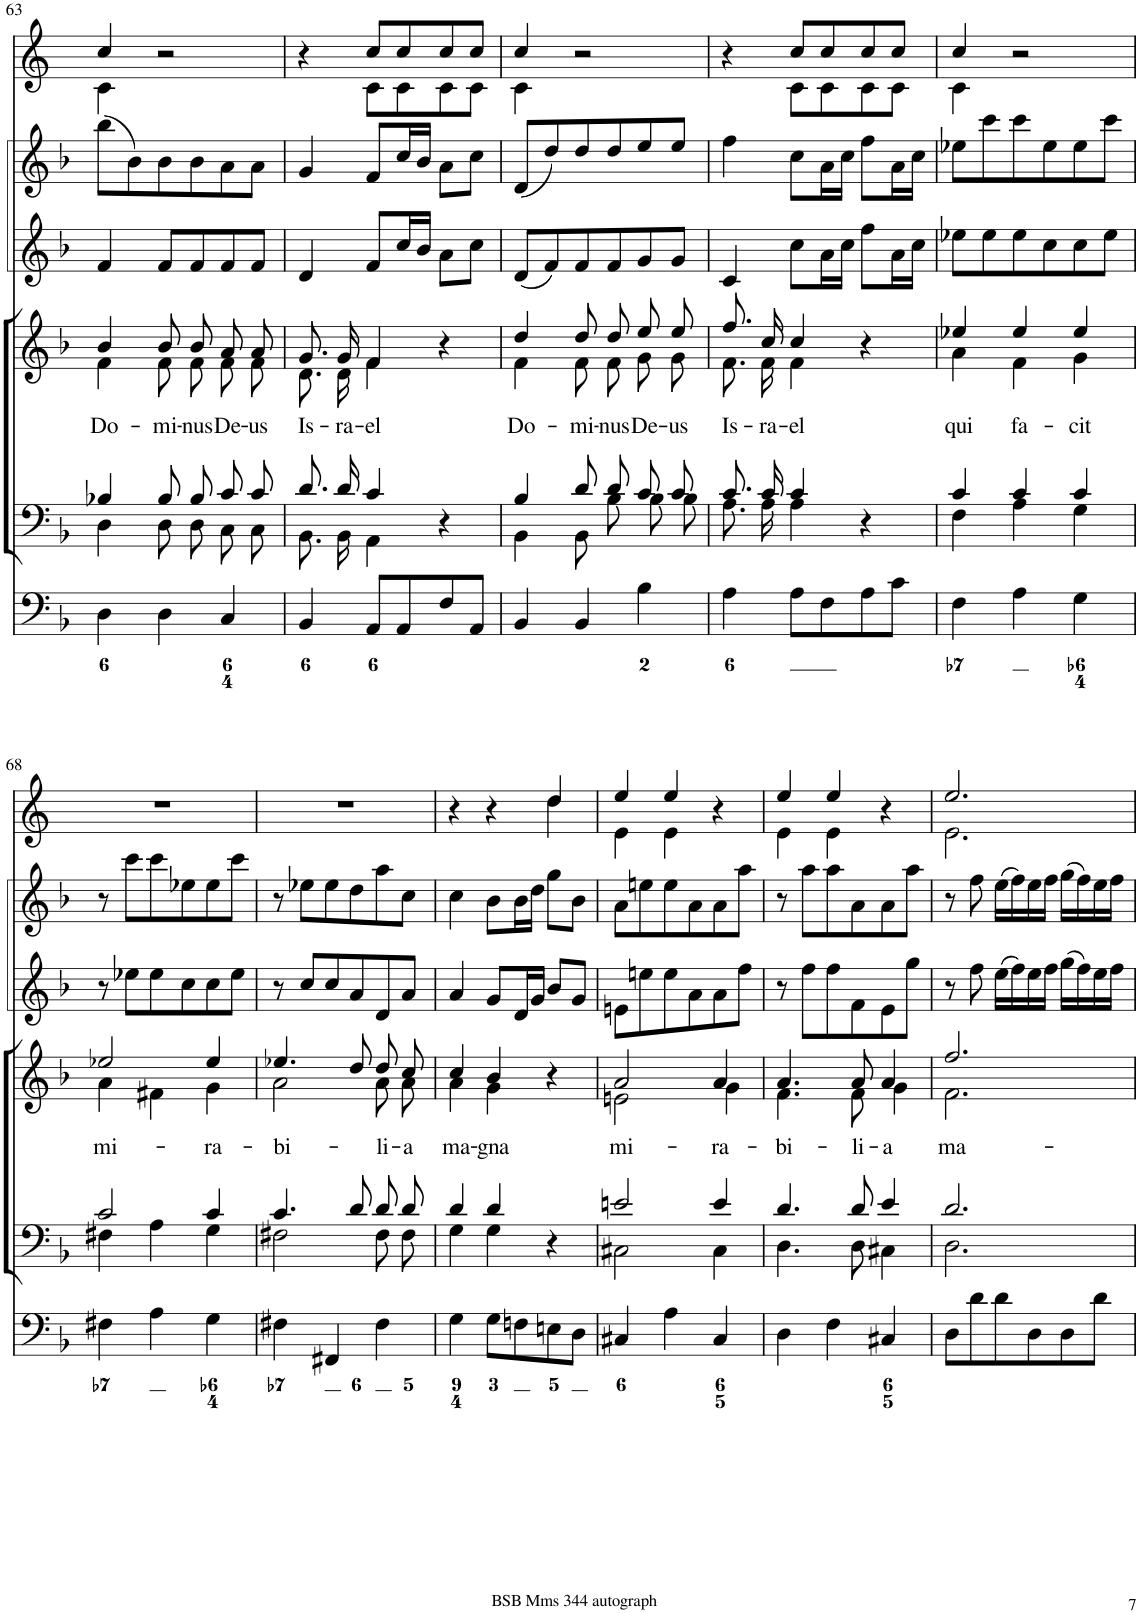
**kern	**kern	**kern	**text	**kern	**kern	**kern
*part6	*part5	*part4	*part4	*part3	*part2	*part1
*staff6	*staff5	*staff4	*staff4	*staff3	*staff2	*staff1
*I"Organ	*I"Voice	*I"Voice	*	*I"Violin	*I"Violini	*I"Corni in F
*	*	*	*	*I'Vln	*I'Vln	*
!!LO:PB:g=z
*clefF4	*clefF4	*clefG2	*	*clefG2	*clefG2	*clefG2
*	*	*	*	*	*	*Trd4c7
*k[b-]	*k[b-]	*k[b-]	*	*k[b-]	*k[b-]	*k[]
*M3/4	*M3/4	*M3/4	*	*M3/4	*M3/4	*M3/4
=63	=63	=63	=63	=63	=63	=63
*	*^	*	*	*	*	*
!	!	!	!	!LO:LY:b	!	!	!
*	*	*	*^	*	*	*	*^
4D\	4B-X/	4D\	4b-/	4f\	Do-	4f/	(8bb-\L	4cc/	4c\
.	.	.	.	.	.	.	8b-\)	.	.
!	!	!	!	!	!LO:LY:b	!	!	!	!
4D\	8B-/L	8D\L	8b-/L	8f\L	-mi-	8f/L	8b-\	2r	2ryy
!	!	!	!	!	!LO:LY:b	!	!	!	!
.	8B-/J	8D\J	8b-/J	8f\J	-nus	8f/	8b-\	.	.
!	!	!	!	!	!LO:LY:b	!	!	!	!
4C/	8c/L	8C\L	8a/L	8f\L	De-	8f/	8a\	.	.
!	!	!	!	!	!LO:LY:b	!	!	!	!
.	8c/J	8C\J	8a/J	8f\J	-us	8f/J	8a\J	.	.
=64	=64	=64	=64	=64	=64	=64	=64	=64	=64
!	!	!	!	!	!LO:LY:b	!	!	!	!
4BB-/	8.d/L	8.BB-\L	8.g/L	8.d\L	Is-	4d/	4g/	4r	4ryy
!	!	!	!	!	!LO:LY:b	!	!	!	!
.	16d/Jk	16BB-\Jk	16g/Jk	16d\Jk	-ra-	.	.	.	.
!	!	!	!	!	!LO:LY:b	!	!	!	!
8AA/L	4c/	4AA\	4f/	4f\	-el	8f/L	8f/L	8cc/L	8c\L
8AA/	.	.	.	.	.	16cc/L	16cc/L	8cc/	8c\
.	.	.	.	.	.	16b-/JJ	16b-/JJ	.	.
8F/	4r	4ryy	4r	4ryy	.	8a\L	8a\L	8cc/	8c\
8AA/J	.	.	.	.	.	8cc\J	8cc\J	8cc/J	8c\J
=65	=65	=65	=65	=65	=65	=65	=65	=65	=65
!	!	!	!	!	!LO:LY:b	!	!	!	!
4BB-/	4B-/	4BB-\	4dd/	4f\	Do-	(8d/L	(8d/L	4cc/	4c\
.	.	.	.	.	.	8f/)	8dd/)	.	.
!	!	!	!	!	!LO:LY:b	!	!	!	!
4BB-/	8d/L	8BB-\L	8dd/L	8f\L	-mi-	8f/	8dd/	2r	2ryy
!	!	!	!	!	!LO:LY:b	!	!	!	!
.	8d/J	8B-\J	8dd/J	8f\J	-nus	8f/	8dd/	.	.
!	!	!	!	!	!LO:LY:b	!	!	!	!
4B-\	8c/L	8B-\L	8ee/L	8g\L	De-	8g/	8ee/	.	.
!	!	!	!	!	!LO:LY:b	!	!	!	!
.	8c/J	8B-\J	8ee/J	8g\J	-us	8g/J	8ee/J	.	.
=66	=66	=66	=66	=66	=66	=66	=66	=66	=66
!	!	!	!	!	!LO:LY:b	!	!	!	!
4A\	8.c/L	8.A\L	8.ff/L	8.f\L	Is-	4c/	4ff\	4r	4ryy
!	!	!	!	!	!LO:LY:b	!	!	!	!
.	16c/Jk	16A\Jk	16cc/Jk	16f\Jk	-ra-	.	.	.	.
!	!	!	!	!	!LO:LY:b	!	!	!	!
8A\L	4c/	4A\	4cc/	4f\	-el	8cc\L	8cc\L	8cc/L	8c\L
8F\	.	.	.	.	.	16a\L	16a\L	8cc/	8c\
.	.	.	.	.	.	16cc\JJ	16cc\JJ	.	.
8A\	4r	4ryy	4r	4ryy	.	8ff\L	8ff\L	8cc/	8c\
8c\J	.	.	.	.	.	16a\L	16a\L	8cc/J	8c\J
.	.	.	.	.	.	16cc\JJ	16cc\JJ	.	.
=67	=67	=67	=67	=67	=67	=67	=67	=67	=67
!	!	!	!	!	!LO:LY:b	!	!	!	!
4F\	4c/	4F\	4ee-X/	4a\	qui	8ee-X\L	8ee-X\L	4cc/	4c\
.	.	.	.	.	.	8ee-\	8ccc\	.	.
!	!	!	!	!	!LO:LY:b	!	!	!	!
4A\	4c/	4A\	4ee-/	4f\	fa-	8ee-\	8ccc\	2r	2ryy
.	.	.	.	.	.	8cc\	8ee-\	.	.
!	!	!	!	!	!LO:LY:b	!	!	!	!
4G\	4c/	4G\	4ee-/	4g\	-cit	8cc\	8ee-\	.	.
.	.	.	.	.	.	8ee-\J	8ccc\J	.	.
*	*	*	*	*	*	*	*	*v	*v
!!LO:LB:g=z
=68	=68	=68	=68	=68	=68	=68	=68	=68
!	!	!	!	!	!LO:LY:b	!	!	!
4F#X\	2c/	4F#X\	2ee-X/	4a\	mi-	8r	8r	2.r
.	.	.	.	.	.	8ee-X\L	8ccc\L	.
4A\	.	4A\	.	4f#X\	.	8ee-\	8ccc\	.
.	.	.	.	.	.	8cc\	8ee-X\	.
!	!	!	!	!	!LO:LY:b	!	!	!
4G\	4c/	4G\	4ee-/	4g\	-ra-	8cc\	8ee-\	.
.	.	.	.	.	.	8ee-\J	8ccc\J	.
=69	=69	=69	=69	=69	=69	=69	=69	=69
!	!	!	!	!	!LO:LY:b	!	!	!
4F#X\	4.c/	2F#X\	4.ee-X/	2a\	-bi-	8r	8r	2.r
.	.	.	.	.	.	8cc/L	8ee-X\L	.
4FF#X/	.	.	.	.	.	8cc/	8ee-\	.
.	8d/	.	8dd/	.	.	8a/	8dd\	.
!	!	!	!	!	!LO:LY:b	!	!	!
4F#\	8d/L	8F#\L	8dd/L	8a\L	-li-	8d/	8aa\	.
!	!	!	!	!	!LO:LY:b	!	!	!
.	8d/J	8F#\J	8cc/J	8a\J	-a	8a/J	8cc\J	.
=70	=70	=70	=70	=70	=70	=70	=70	=70
!	!	!	!	!	!LO:LY:b	!	!	!
*	*	*	*	*	*	*	*	*^
4G\	4d/	4G\	4cc/	4a\	ma-	4a/	4cc\	4r	2ryy
!	!	!	!	!	!LO:LY:b	!	!	!	!
8G\L	4d/	4G\	4b-/	4g\	-gna	8g/L	8b-\L	4r	.
8Fn\	.	.	.	.	.	16d/L	16b-\L	.	.
.	.	.	.	.	.	16g/JJ	16dd\JJ	.	.
8En\	4r	4ryy	4r	4ryy	.	8b-/L	8gg\L	4dd/	4dd\
8D\J	.	.	.	.	.	8g/J	8b-\J	.	.
=71	=71	=71	=71	=71	=71	=71	=71	=71	=71
!	!	!	!	!	!LO:LY:b	!	!	!	!
4C#X/	2en/	2C#X\	2a/	2en\	mi-	8en\L	8a\L	4ee/	4e\
.	.	.	.	.	.	8een\	8een\	.	.
4A\	.	.	.	.	.	8ee\	8ee\	4ee/	4e\
.	.	.	.	.	.	8a\	8a\	.	.
!	!	!	!	!	!LO:LY:b	!	!	!	!
4C#/	4e/	4C#\	4a/	4g\	-ra-	8a\	8a\	4r	4ryy
.	.	.	.	.	.	8ff\J	8aa\J	.	.
=72	=72	=72	=72	=72	=72	=72	=72	=72	=72
!	!	!	!	!	!LO:LY:b	!	!	!	!
4D\	4.d/	4.D\	4.a/	4.f\	-bi-	8r	8r	4ee/	4e\
.	.	.	.	.	.	8ff\L	8aa\L	.	.
4F\	.	.	.	.	.	8ff\	8aa\	4ee/	4e\
!	!	!	!	!	!LO:LY:b	!	!	!	!
.	8d/	8D\	8a/	8f\	-li-	8f\	8a\	.	.
!	!	!	!	!	!LO:LY:b	!	!	!	!
4C#X/	4e/	4C#X\	4a/	4g\	-a	8e\	8a\	4r	4ryy
.	.	.	.	.	.	8gg\J	8aa\J	.	.
=73	=73	=73	=73	=73	=73	=73	=73	=73	=73
!	!	!	!	!	!LO:LY:b	!	!	!	!
8D\L	2.d/	2.D\	2.ff/	2.f\	ma-	8r	8r	2.ee/	2.e\
8d\	.	.	.	.	.	8ff\	8ff\	.	.
8d\	.	.	.	.	.	(16ee\LL	(16ee\LL	.	.
.	.	.	.	.	.	16ff\)	16ff\)	.	.
8D\	.	.	.	.	.	16ee\	16ee\	.	.
.	.	.	.	.	.	16ff\JJ	16ff\JJ	.	.
8D\	.	.	.	.	.	(16gg\LL	(16gg\LL	.	.
.	.	.	.	.	.	16ff\)	16ff\)	.	.
8d\J	.	.	.	.	.	16ee\	16ee\	.	.
.	.	.	.	.	.	16ff\JJ	16ff\JJ	.	.
*	*v	*v	*	*	*	*	*	*v	*v
*	*	*v	*v	*	*	*	*
=	=	=	=	=	=	=
*-	*-	*-	*-	*-	*-	*-
